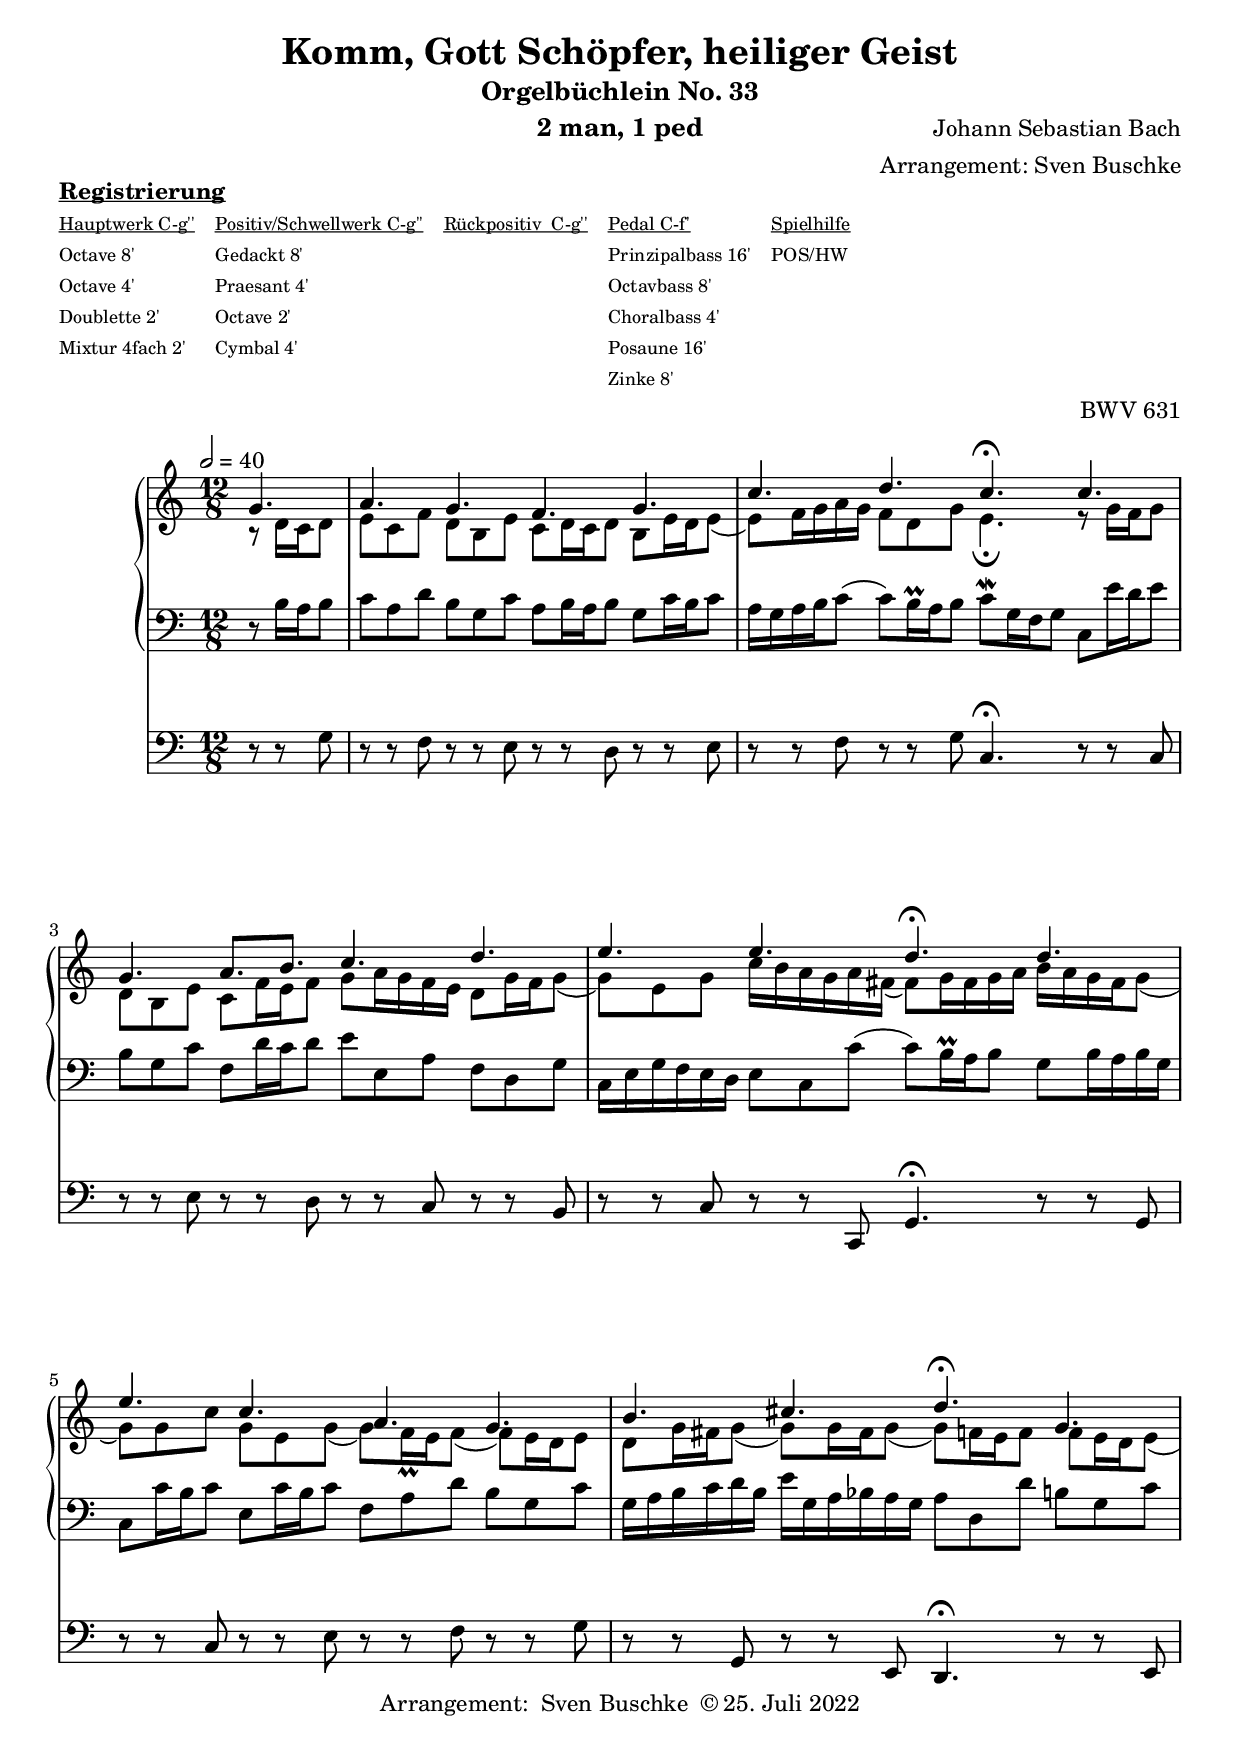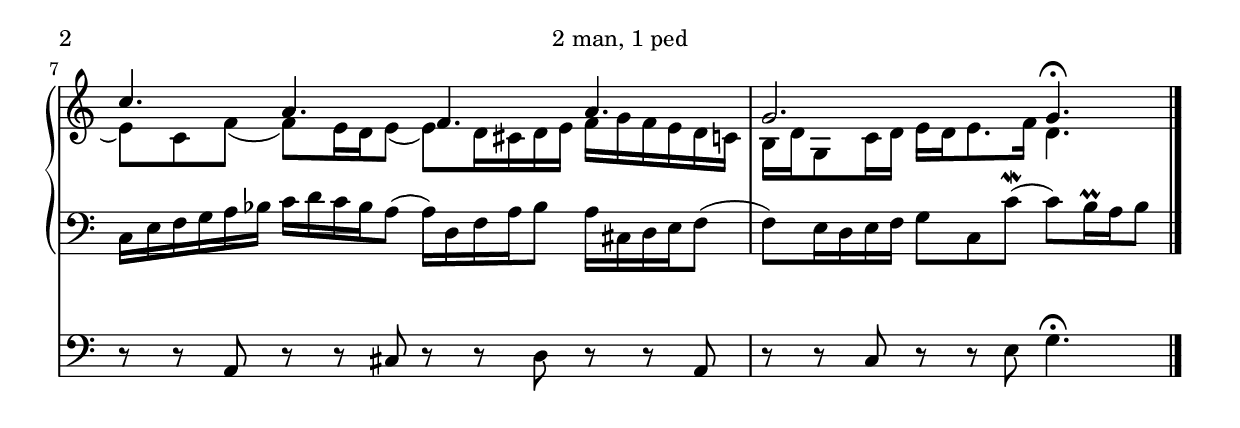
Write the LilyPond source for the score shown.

\version "2.22.0"

\header {
  composer = "Johann Sebastian Bach"
  arranger = "Arrangement: Sven Buschke"
  title = "Komm, Gott Schöpfer, heiliger Geist"
  subtitle = "Orgelbüchlein No. 33"
  instrument = "2 man, 1 ped"

  opus = "BWV 631"
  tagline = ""
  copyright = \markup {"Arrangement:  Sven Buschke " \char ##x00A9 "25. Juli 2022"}
}

settings = {
  \key c \major
  \time 12/8
  \tempo 2 = 40
}

s_in = \relative c' {\settings
  \partial 4.
  g'4.
  a g f g
  c d c\fermata c
  g a8. b c4. d
  e e d\fermata d
  e c a g
  b cis d\fermata g,
  c a f a
  g2. g4.\fermata
}

a_in = \relative c' {
  \settings
  \partial 4.
  r8 d16 c d8
  e c f d b e c d16 c d8 b e16 d e8(
  e) f16 g a g f8 d g e4.\fermata r8 g16 f g8
  d b e c f16 e f8 g a16 g f e d8 g16 f g8(
  g) e g c16 b a g a fis( fis8) g16 fis g a b a g fis g8(
  g) g c g e g( g) f16\prall e f8( f) e16 d e8
  d g16 fis g8( g) g16 fis g8(( g)) f16 e f8 f e16 d e8(
  e) c f( f) e16 d e8( e) d16 cis d e f g f e d c
  b d g,8 c16 d e d e8. f16 d4.
}

t_in = \relative c {
  \settings
  \partial 4.
  r8 b'16 a b8
  c a d b g c a b16 a b8 g c16 b c8
  a16 g a b c8( c) b16\prall a b8 c\mordent g16 f g8 c, e'16 d e8
  b g c f, d'16 c d8 e e, a f d g
  c,16 e g f e d e8 c c'( c) b16\prall a b8 g b16 a b g
  c,8 c'16 b c8 e, c'16 b c8 f, a d b g c
  g16 a b c d b e g, a bes a g a8 d, d' b g c
  c,16 e f g a bes c d c bes a8( a16) d, f a bes8 a16 cis, d e f8(
  f) e16 d e f g8 c, c'\mordent( c) b16\prall a b8
}

pd_in = \relative c {
  \settings
  \partial 4.
  r8 r g'
  r r f r r e r r d r r e
  r r f r r g c,4.\fermata r8 r c
  r r e r r d r r c r r b
  r r c r r c, g'4.\fermata r8 r g
  r r c r r e r r f r r g
  r r g, r r e d4.\fermata r8 r e
  r r a r r cis r r d r r a
  r r c r r e g4.\fermata
}

sheetmusic = {
  <<
    \new PianoStaff \with {midiInstrument = "church organ"} {
      <<
        \new Staff = "up" {
          \clef treble
          <<
            \new Voice = "s"                            {
              \voiceOne
              \s_in
              \bar "|."
            }
            \new Voice = "a" {
              \voiceTwo
              \a_in
              \bar "|."
            }
          >>
        }
        \new Staff = "down" {
          \clef bass
          {
            \t_in
            \bar "|."
          }
        }
      >>
    }
    \new Staff = "ped" \with {midiInstrument = "church organ"} {
      \clef bass
      {
        \pd_in
        \bar "|."
      }
    }
  >>
}

\markup \bold \underline "Registrierung"
\markup fwnum =
  \markup \override #'(font-features . ("ss01" "-kern"))
    \number \etc

\markuplist \tiny {
  \override #'(padding . 2)
  \table
    #'(-1 -1 -1 -1 -1)
    {
      \underline { "Hauptwerk C-g''" "Positiv/Schwellwerk C-g''" "Rückpositiv  C-g''" "Pedal C-f'" "Spielhilfe"}
      "Octave 8'" "Gedackt 8'" "" "Prinzipalbass 16'" "POS/HW"
      "Octave 4'" "Praesant 4'" "" "Octavbass 8'"  ""
      "Doublette 2'" "Octave 2'" "" "Choralbass 4'" ""
     "Mixtur 4fach 2'" "Cymbal 4'" "" "Posaune 16'" ""
     "" "" "" "Zinke 8'" ""
    }
}
%\wordwrap-string {\bold Registrierung: " \bold "I. HW " "(C - g''): Octave 8', Octave 4', Doublette 2', Mixtur 4fach 2', II. RP (C - g''): Gedackt 8', Praestant 4', Octave 2', Cymbal 4fach 1', III. SW (C - g''): , PD (C - f'): Prinzipalbass 16', Octavbass 8', Choralbass 4', Posaune 16', Zinke 8', Spielhilfe: POS/HW"}
\score {
%  \markuplist \box {
  \sheetmusic
  \layout {}
}

\score {
  \sheetmusic
  \midi {}
}